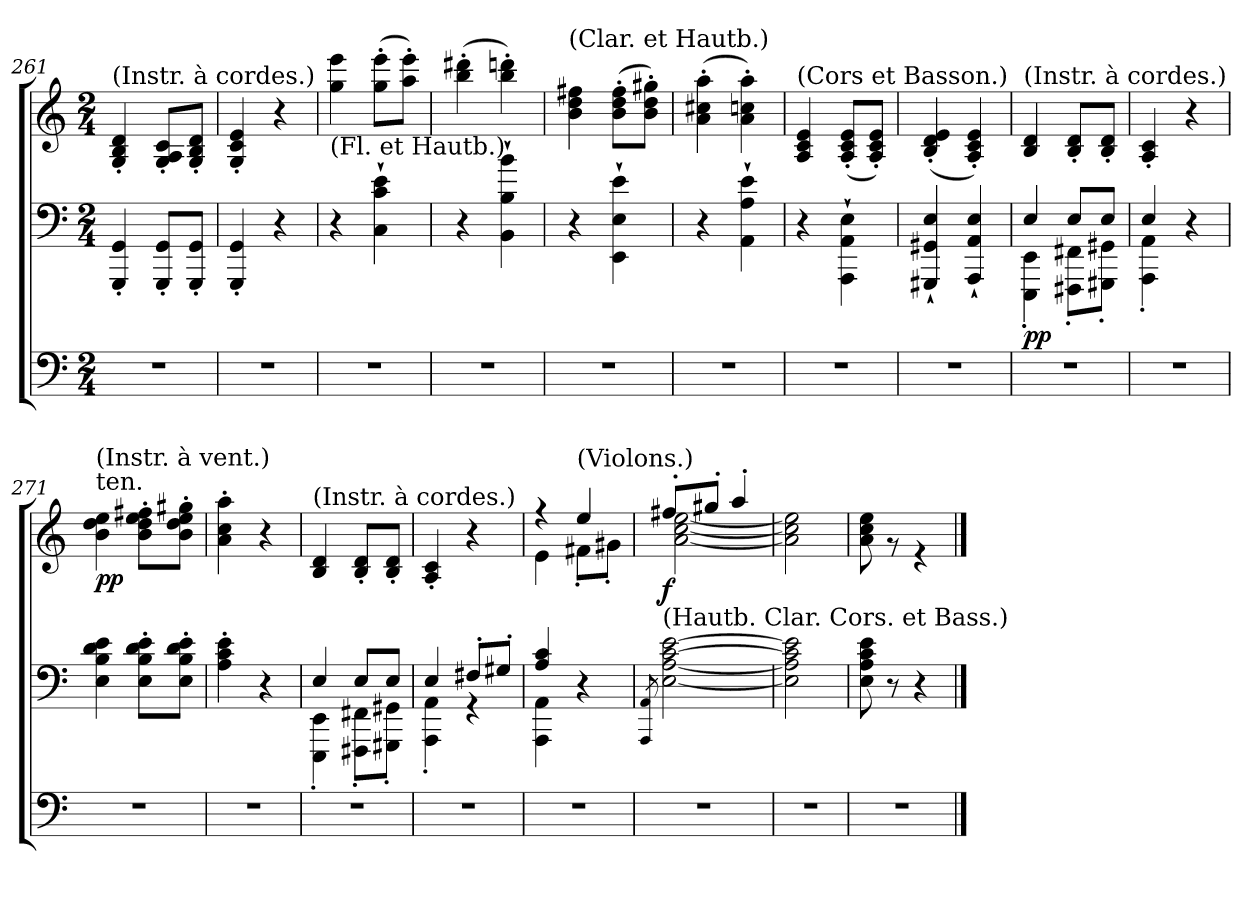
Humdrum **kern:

**kern	**kern	**kern	**dynam
*part1	*part1	*part1	*part1
*staff3	*staff2	*staff1	*staff1/2/3
*clefF4	*clefF4	*clefG2	*
*k[]	*k[]	*k[]	*
*M2/4	*M2/4	*M2/4	*
=261	=261	=261	=261
!	!	!LO:TX:a:t=(Instr. à cordes.)	!
2r	4GGG'/ 4GG'/	4G'/ 4B'/ 4d'/	.
.	8GGG'/ 8GG'/L	8G'/ 8A'/ 8c'/L	.
.	8GGG'/ 8GG'/J	8G'/ 8B'/ 8d'/J	.
=262	=262	=262	=262
2r	4GGG'/ 4GG'/	4G'/ 4c'/ 4e'/	.
.	4r	4r	.
=263	=263	=263	=263
!	!	!LO:TX:b:t=(Fl. et Hautb.)	!
2r	4r	4gg\ 4eee\	.
.	4C`\ 4c`\ 4e`\	(>8gg'\ 8eee'\L	.
.	.	8aa'\ 8eee'\J)	.
=264	=264	=264	=264
2r	4r	(>4bb'\ 4ddd#X'\	.
.	4BB`\ 4B`\ 4b`\	4bb'\ 4dddn'\)	.
=265	=265	=265	=265
!	!	!LO:TX:a:t=(Clar. et Hautb.)	!
2r	4r	4b\ 4dd\ 4ff#X\	.
.	4EE`\ 4E`\ 4e`\	(>8b'\ 8dd'\ 8ff#'\L	.
.	.	8b'\ 8dd'\ 8gg#X'\J)	.
=266	=266	=266	=266
2r	4r	(>4a'\ 4cc#X'\ 4aa'\	.
.	4AA`\ 4A`\ 4e`\	4a'\ 4ccn'\ 4aa'\)	.
=267	=267	=267	=267
!	!	!LO:TX:a:t=(Cors et Basson.)	!
2r	4r	4A/ 4c/ 4e/	.
.	4AAA`\ 4AA`\ 4E`\	(<8A'/ 8c'/ 8e'/L	.
.	.	8A'/ 8c'/ 8e'/J)	.
=268	=268	=268	=268
2r	4GGG#X`/ 4GG#X`/ 4E`/	(<4B'/ 4d'/ 4e'/	.
.	4AAA`/ 4AA`/ 4E`/	4A'/ 4c'/ 4e'/)	.
=269	=269	=269	=269
*	*^	*	*
!	!	!	!LO:TX:a:t=(Instr. à cordes.)	!
!	!	!	!	!LO:DY:b=2
2r	4E/	4EEE'\ 4EE'\	4B/ 4d/	pp
.	8E/L	8FFF#X'\ 8FF#X'\L	8B'/ 8d'/L	.
.	8E/J	8GGG#X'\ 8GG#X'\J	8B'/ 8d'/J	.
=270	=270	=270	=270	=270
2r	4E/	4AAA'\ 4AA'\	4A'/ 4c'/	.
.	4r	4ryy	4r	.
=271	=271	=271	=271	=271
!	!	!	!LO:TX:a:t=ten.	!
!	!	!	!LO:TX:a:t=(Instr. à vent.)	!
!	!	!	!	!LO:DY:b
*	*v	*v	*	*
2r	4E\ 4B\ 4d\ 4e\	4b\ 4dd\ 4ee\	pp
.	8E'\ 8B'\ 8d'\ 8e'\L	8b'\ 8dd'\ 8ee'\ 8ff#X'\L	.
.	8E'\ 8B'\ 8d'\ 8e'\J	8b'\ 8dd'\ 8ee'\ 8gg#X'\J	.
=272	=272	=272	=272
2r	4A'\ 4c'\ 4e'\	4a'\ 4cc'\ 4aa'\	.
.	4r	4r	.
=273	=273	=273	=273
*	*^	*	*
!	!	!	!LO:TX:a:t=(Instr. à cordes.)	!
2r	4E/	4EEE'\ 4EE'\	4B/ 4d/	.
.	8E/L	8FFF#X'\ 8FF#X'\L	8B'/ 8d'/L	.
.	8E/J	8GGG#X'\ 8GG#X'\J	8B'/ 8d'/J	.
=274	=274	=274	=274	=274
*	*	*^	*	*
2r	4E/	4AAA'\ 4AA'\	4ryy	4A'/ 4c'/	.
.	8F#X'/L	4ryy	4r	4r	.
.	8G#X'/J	.	.	.	.
*	*	*v	*v	*	*
=275	=275	=275	=275	=275
*	*	*	*^	*
2r	4A/ 4c/	4AAA\ 4AA\	4r	4e\	.
!	!	!	!LO:TX:a:t=(Violons.)	!	!
.	4ryy	4r	4ee/	8f#X'\L	.
.	.	.	.	8g#X'\J	.
*	*v	*v	*	*	*
=276	=276	=276	=276	=276
.	8qAAA/ 8qAA/	.	.	.
!	!LO:TX:a:t=(Hautb. Clar. Cors. et Bass.)	!	!	!
!	!	!	!	!LO:DY:b
2r	[2E\ [2A\ [2c\ [2e\	8ff#X'/L	[2a\ [2cc\ [2ee\	f
.	.	8gg#X'/J	.	.
.	.	4aa'/	.	.
=277	=277	=277	=277	=277
2r	2E]\ 2A]\ 2c]\ 2e]\	2ryy	2a]\ 2cc]\ 2ee]\	.
=278	=278	=278	=278	=278
2r	8E\ 8A\ 8c\ 8e\	2ryy	8a\ 8cc\ 8ee\	.
.	8r	.	8r	.
.	4r	.	4r	.
*	*	*v	*v	*
==	==	==	==
*-	*-	*-	*-
